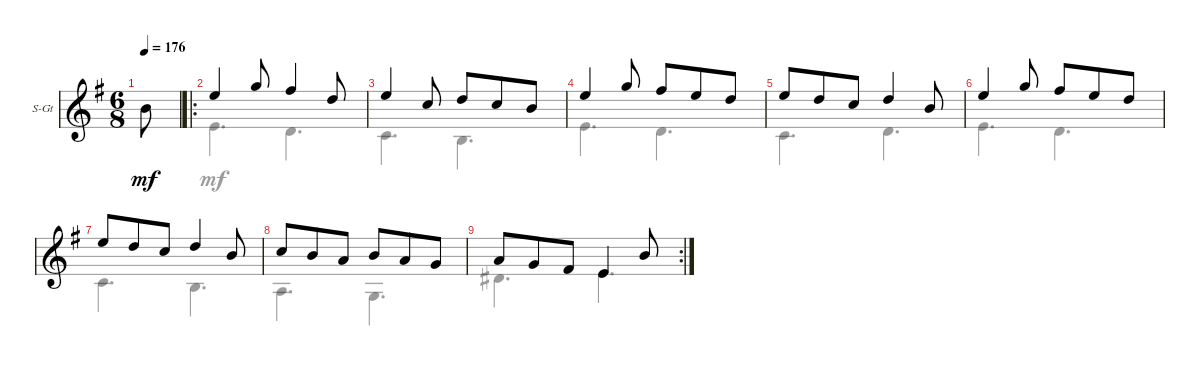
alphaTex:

\defaultSystemsLayout 4
\bracketExtendMode groupsimilarinstruments
\firstSystemTrackNameOrientation horizontal
\otherSystemsTrackNameOrientation horizontal
\track ("Steel Guitar" "S-Gt") {instrument acousticguitarsteel}
\staff {score}
\tuning (E4 B3 G3 D3 A2 E2)
\voice
\ts (6 8)
\ac
\tempo 176
\clef g2
\ks eminor
0.2.8{dy mf instrument acousticguitarsteel} |
\ro
0.1.4 3.1.8 2.1.4 3.2.8 |
0.1.4 1.2.8 3.2.8 1.2.8 0.2.8 |
0.1.4 3.1.8 2.1.8 0.1.8 3.2.8 |
0.1.8 3.2.8 1.2.8 3.2.4 0.2.8 |
0.1.4 3.1.8 2.1.8 0.1.8 3.2.8 |
0.1.8 3.2.8 1.2.8 3.2.4 0.2.8 |
1.2.8 0.2.8 2.3.8 0.2.8 2.3.8 0.3.8 |
\rc 2
2.3.8 0.3.8 4.4.8 7.5.4 0.2.8
\voice
\clef g2
\ottava regular
\simile none
\ks eminor
|
2.4.4{d} 0.4.4{d} |
3.5.4{d} 2.5.4{d} |
2.4.4{d} 0.4.4{d} |
3.5.4{d} 0.4.4{d} |
2.4.4{d} 0.4.4{d} |
3.5.4{d} 2.5.4{d} |
0.5.4{d} 3.6.4{d} |
1.4.4{d} 2.4.4{d}
